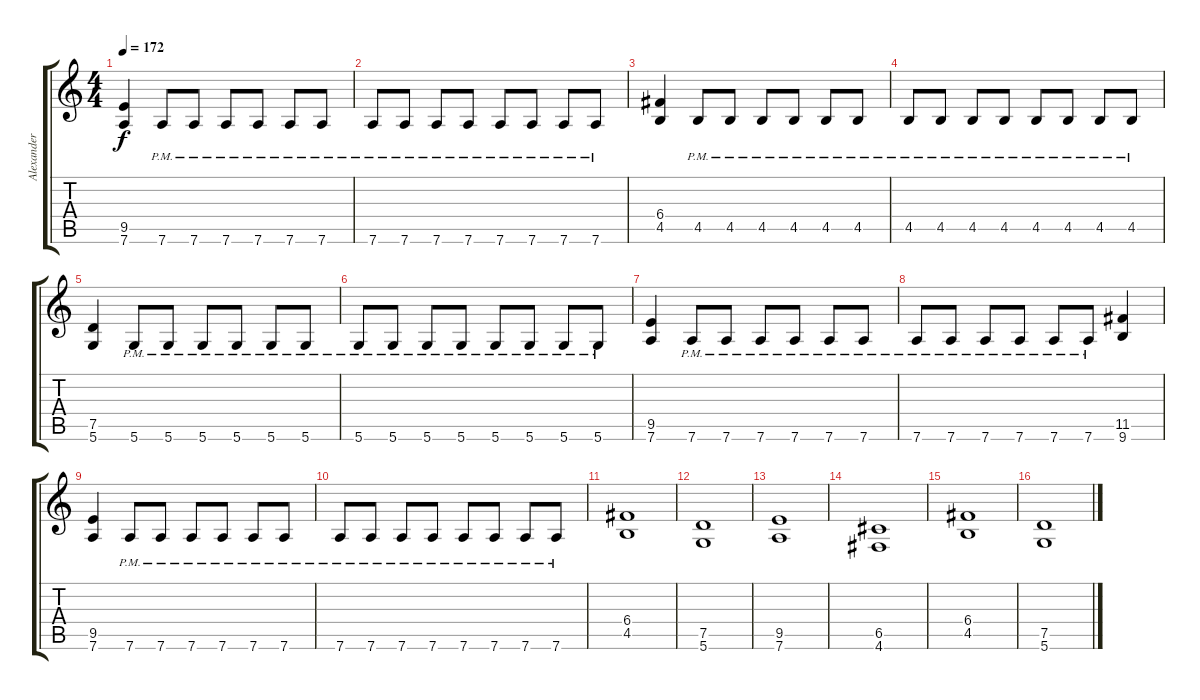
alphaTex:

\track ("Alexander Kuoppala" "Alexander ") {instrument distortionguitar}
\staff {score tabs}
\tuning (D4 A3 F3 C3 G2 D2) {hide}
\ts (4 4)
\tempo 172
\clef g2
\ks c
(9.5 7.6).4{dy f} 7.6{pm}.8 7.6{pm}.8 7.6{pm}.8 7.6{pm}.8 7.6{pm}.8 7.6{pm}.8 |
7.6{pm}.8 7.6{pm}.8 7.6{pm}.8 7.6{pm}.8 7.6{pm}.8 7.6{pm}.8 7.6{pm}.8 7.6{pm}.8 |
(6.4 4.5).4 4.5{pm}.8 4.5{pm}.8 4.5{pm}.8 4.5{pm}.8 4.5{pm}.8 4.5{pm}.8 |
4.5{pm}.8 4.5{pm}.8 4.5{pm}.8 4.5{pm}.8 4.5{pm}.8 4.5{pm}.8 4.5{pm}.8 4.5{pm}.8 |
(7.5 5.6).4 5.6{pm}.8 5.6{pm}.8 5.6{pm}.8 5.6{pm}.8 5.6{pm}.8 5.6{pm}.8 |
5.6{pm}.8 5.6{pm}.8 5.6{pm}.8 5.6{pm}.8 5.6{pm}.8 5.6{pm}.8 5.6{pm}.8 5.6{pm}.8 |
(9.5 7.6).4 7.6{pm}.8 7.6{pm}.8 7.6{pm}.8 7.6{pm}.8 7.6{pm}.8 7.6{pm}.8 |
7.6{pm}.8 7.6{pm}.8 7.6{pm}.8 7.6{pm}.8 7.6{pm}.8 7.6{pm}.8 (11.5 9.6).4 |
(9.5 7.6).4 7.6{pm}.8 7.6{pm}.8 7.6{pm}.8 7.6{pm}.8 7.6{pm}.8 7.6{pm}.8 |
7.6{pm}.8 7.6{pm}.8 7.6{pm}.8 7.6{pm}.8 7.6{pm}.8 7.6{pm}.8 7.6{pm}.8 7.6{pm}.8 |
(6.4 4.5).1 |
(7.5 5.6).1 |
(9.5 7.6).1 |
(6.5 4.6).1 |
(6.4 4.5).1 |
(7.5 5.6).1
